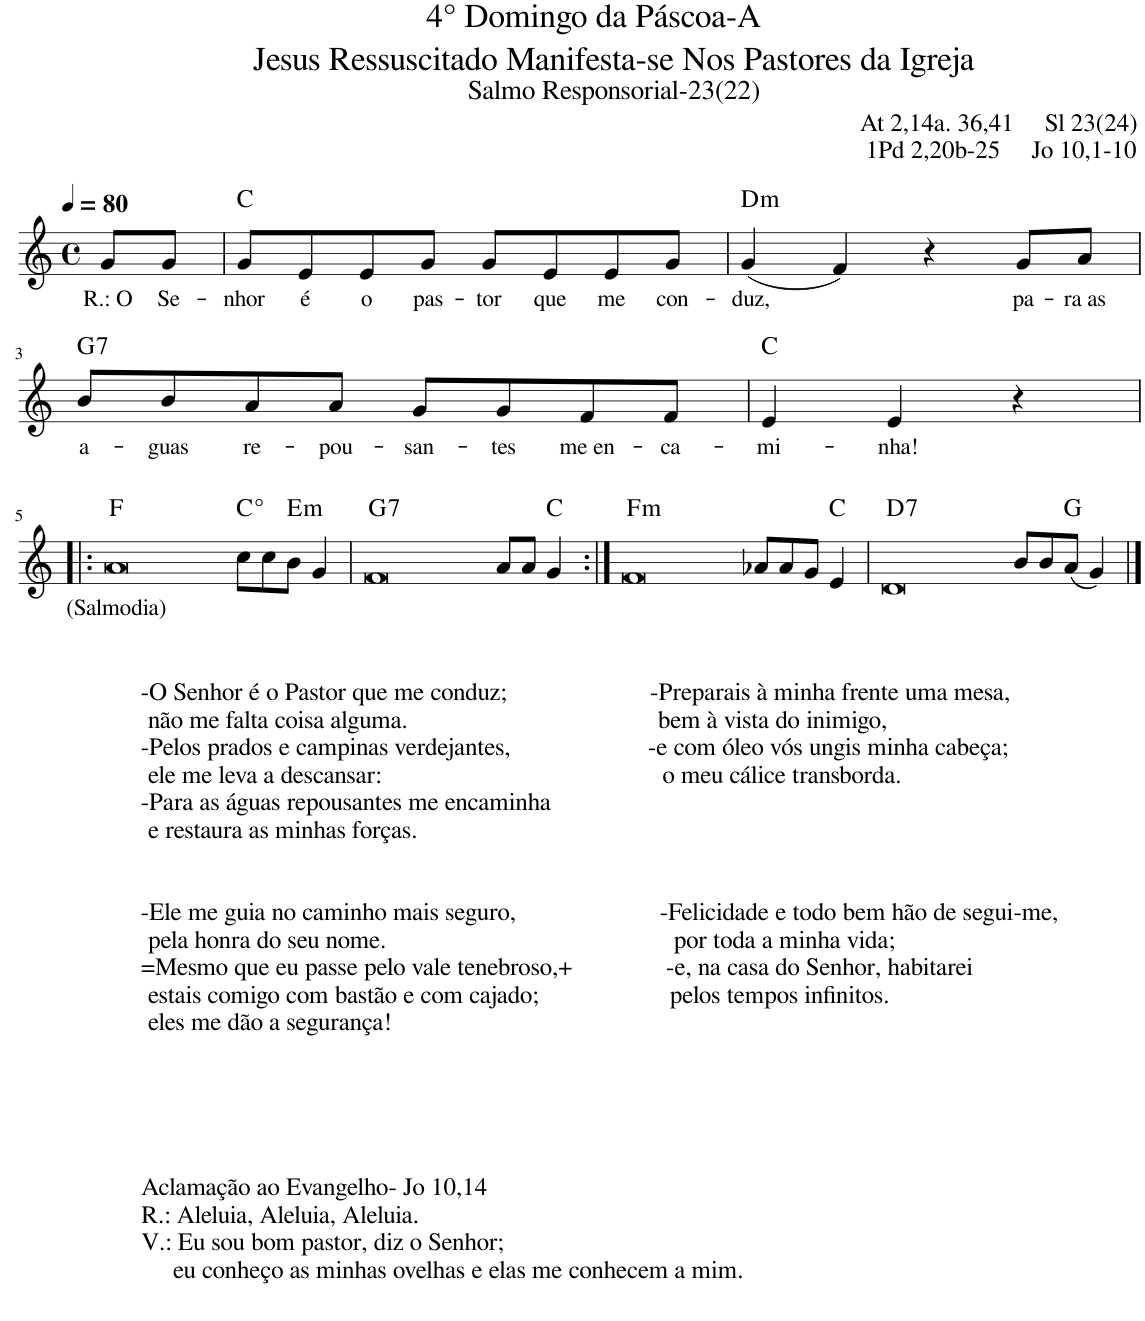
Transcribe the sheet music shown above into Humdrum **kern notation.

**kern	**text	**harte
*part1	*part1	*part1
*staff1	*staff1	*
*I"Voz	*	*
*I'Vo.	*	*
*clefG2	*	*
*k[]	*	*
*M4/4	*	*
*met(c)	*	*
*MM80	*	*
=	=	=
!	!LO:LY:b	!
8g/L	R.: O	.
!	!LO:LY:b	!
8g/J	Se-	.
=1	=1	=1
!	!LO:LY:b	!
8g/L	-nhor	C:maj
!	!LO:LY:b	!
8e/	é	.
!	!LO:LY:b	!
8e/	o	.
!	!LO:LY:b	!
8g/J	pas-	.
!	!LO:LY:b	!
8g/L	-tor	.
!	!LO:LY:b	!
8e/	que	.
!	!LO:LY:b	!
8e/	me	.
!	!LO:LY:b	!
8g/J	con-	.
=2	=2	=2
!	!LO:LY:b	!LO:H:kt=m
(4g/	-duz,	D:min
4f/)	.	.
4r	.	.
!	!LO:LY:b	!
8g/L	pa-	.
!	!LO:LY:b	!
8a/J	-ra as	.
!!LO:LB:g=z
=3	=3	=3
!	!LO:LY:b	!LO:H:kt=7
8b/L	a-	G:7
!	!LO:LY:b	!
8b/	-guas	.
!	!LO:LY:b	!
8a/	re-	.
!	!LO:LY:b	!
8a/J	-pou-	.
!	!LO:LY:b	!
8g/L	-san-	.
!	!LO:LY:b	!
8g/	-tes	.
!	!LO:LY:b	!
8f/	me en-	.
!	!LO:LY:b	!
8f/J	-ca-	.
=4	=4	=4
!	!LO:LY:b	!
4e/	-mi-	C:maj
!	!LO:LY:b	!
4e/	-nha!	.
4r	.	.
!!LO:LB:g=z
=5!|:	=5!|:	=5!|:
!LO:TX:b:t=-O Senhor é o Pastor que me conduz;                       -Preparais à minha frente uma mesa,	!	!
!LO:TX:b:t=não me falta coisa alguma.                                        bem à vista do inimigo,	!	!
!LO:TX:b:t=-Pelos prados e campinas verdejantes,                      -e com óleo vós ungis minha cabeça;	!	!
!LO:TX:b:t=ele me leva a descansar&colon;                                             o meu cálice transborda.	!	!
!LO:TX:b:t=-Para as águas repousantes me encaminha	!	!
!LO:TX:b:t=e restaura as minhas forças.	!	!
!LO:TX:b:t=-Ele me guia no caminho mais seguro,                       -Felicidade e todo bem hão de segui-me,	!	!
!LO:TX:b:t=pela honra do seu nome.                                              por toda a minha vida;	!	!
!LO:TX:b:t==Mesmo que eu passe pelo vale tenebroso,+               -e, na casa do Senhor, habitarei	!	!
!LO:TX:b:t=estais comigo com bastão e com cajado;                     pelos tempos infinitos.	!	!
!LO:TX:b:t=eles me dão a segurança!	!	!
!LO:TX:b:t=Aclamação ao Evangelho- Jo 10,14	!	!
!LO:TX:b:t=R.&colon; Aleluia, Aleluia, Aleluia.	!	!
!LO:TX:b:t=V.&colon; Eu sou bom pastor, diz o Senhor;	!	!
!LO:TX:b:t=eu conheço as minhas ovelhas e elas me conhecem a mim.	!	!
!	!LO:LY:b	!
[1a	(Salmodia)	F:maj
1ryy	.	.
!	!	!LO:H:kt=°
8cc\L	.	.
8cc\	.	.
!	!	!LO:H:kt=m
8b\J	.	E:min
4g/	.	.
=6	=6	=6
!	!	!LO:H:kt=7
[1f	.	G:7
1a]	.	.
8a/L	.	.
8a/J	.	.
4g/	.	C:maj
=7:|!	=7:|!	=7:|!
!	!	!LO:H:kt=m
[1f	.	F:min
1f]	.	.
8a-X/L	.	.
8a-/	.	.
8g/J	.	.
4e/	.	C:maj
=8	=8	=8
!	!	!LO:H:kt=7
[1d	.	D:7
1f]	.	.
8b/L	.	.
8b/	.	.
(8a/J	.	G:maj
4g/)	.	.
==9	==9	==9
1d]	.	.
=	=	=
*-	*-	*-
